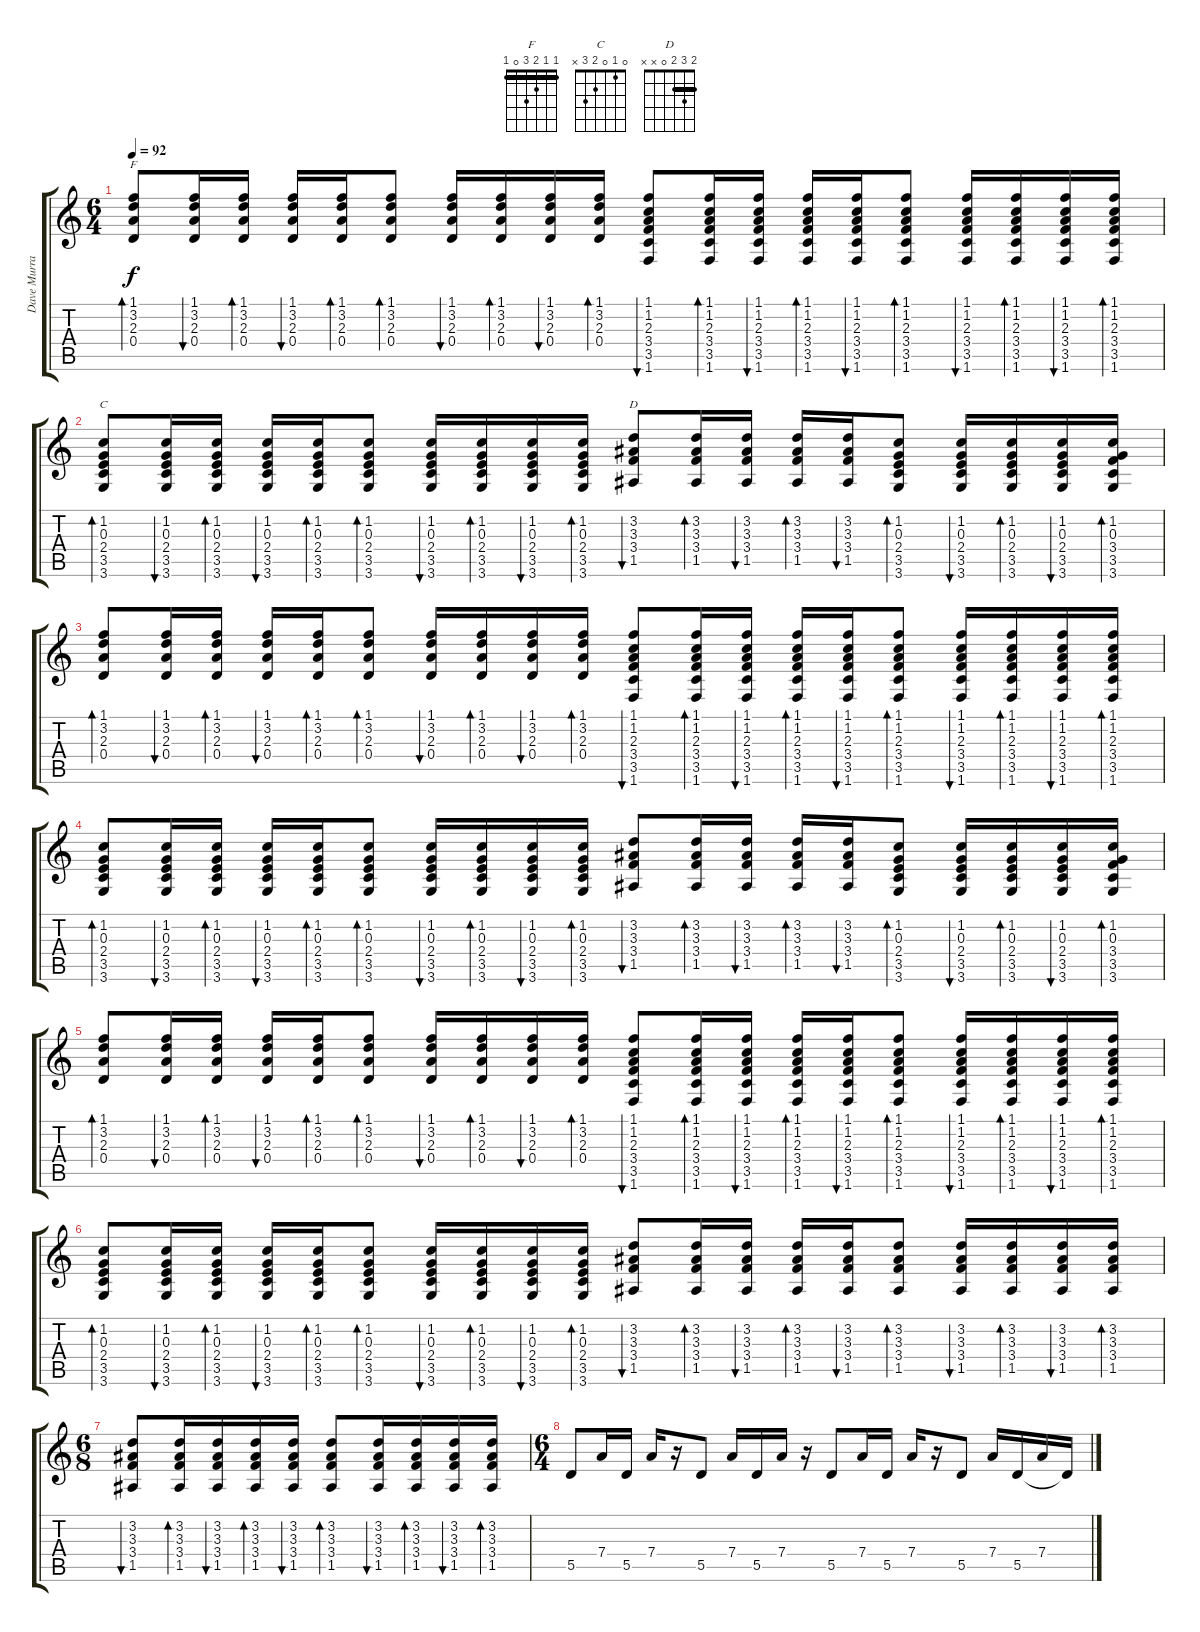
\track ("Dave Murray" "Dave Murra") {instrument acousticguitarsteel}
\staff {score tabs}
\tuning (E4 B3 G3 D3 A2 E2) {hide}
\chord ("F" 1 1 2 3 0 1) {barre 1}
\chord ("C" 0 1 0 2 3 x)
\chord ("D" 2 3 2 0 x x) {barre 2}
\ts (6 4)
\tempo 92
\clef g2
\ks c
(1.1 3.2 2.3 0.4).8{bd 60 ch "F" dy f} (1.1 3.2 2.3 0.4).16{bu 60} (1.1 3.2 2.3 0.4).16{bd 60} (1.1 3.2 2.3 0.4).16{bu 60} (1.1 3.2 2.3 0.4).16{bd 60} (1.1 3.2 2.3 0.4).8{bd 60} (1.1 3.2 2.3 0.4).16{bu 60} (1.1 3.2 2.3 0.4).16{bd 60} (1.1 3.2 2.3 0.4).16{bu 60} (1.1 3.2 2.3 0.4).16{bd 60} (1.1 1.2 2.3 3.4 3.5 1.6).8{bu 60} (1.1 1.2 2.3 3.4 3.5 1.6).16{bd 60} (1.1 1.2 2.3 3.4 3.5 1.6).16{bu 60} (1.1 1.2 2.3 3.4 3.5 1.6).16{bd 60} (1.1 1.2 2.3 3.4 3.5 1.6).16{bu 60} (1.1 1.2 2.3 3.4 3.5 1.6).8{bd 60} (1.1 1.2 2.3 3.4 3.5 1.6).16{bu 60} (1.1 1.2 2.3 3.4 3.5 1.6).16{bd 60} (1.1 1.2 2.3 3.4 3.5 1.6).16{bu 60} (1.1 1.2 2.3 3.4 3.5 1.6).16{bd 60} |
(1.2 0.3 2.4 3.5 3.6).8{bd 60 ch "C"} (1.2 0.3 2.4 3.5 3.6).16{bu 60} (1.2 0.3 2.4 3.5 3.6).16{bd 60} (1.2 0.3 2.4 3.5 3.6).16{bu 60} (1.2 0.3 2.4 3.5 3.6).16{bd 60} (1.2 0.3 2.4 3.5 3.6).8{bd 60} (1.2 0.3 2.4 3.5 3.6).16{bu 60} (1.2 0.3 2.4 3.5 3.6).16{bd 60} (1.2 0.3 2.4 3.5 3.6).16{bu 60} (1.2 0.3 2.4 3.5 3.6).16{bd 60} (3.2 3.3 3.4 1.5).8{bu 60 ch "D"} (3.2 3.3 3.4 1.5).16{bd 60} (3.2 3.3 3.4 1.5).16{bu 60} (3.2 3.3 3.4 1.5).16{bd 60} (3.2 3.3 3.4 1.5).16{bu 60} (1.2 0.3 2.4 3.5 3.6).8{bd 60} (1.2 0.3 2.4 3.5 3.6).16{bu 60} (1.2 0.3 2.4 3.5 3.6).16{bd 60} (1.2 0.3 2.4 3.5 3.6).16{bu 60} (1.2 0.3 3.4 3.5 3.6).16{bd 60} |
(1.1 3.2 2.3 0.4).8{bd 60} (1.1 3.2 2.3 0.4).16{bu 60} (1.1 3.2 2.3 0.4).16{bd 60} (1.1 3.2 2.3 0.4).16{bu 60} (1.1 3.2 2.3 0.4).16{bd 60} (1.1 3.2 2.3 0.4).8{bd 60} (1.1 3.2 2.3 0.4).16{bu 60} (1.1 3.2 2.3 0.4).16{bd 60} (1.1 3.2 2.3 0.4).16{bu 60} (1.1 3.2 2.3 0.4).16{bd 60} (1.1 1.2 2.3 3.4 3.5 1.6).8{bu 60} (1.1 1.2 2.3 3.4 3.5 1.6).16{bd 60} (1.1 1.2 2.3 3.4 3.5 1.6).16{bu 60} (1.1 1.2 2.3 3.4 3.5 1.6).16{bd 60} (1.1 1.2 2.3 3.4 3.5 1.6).16{bu 60} (1.1 1.2 2.3 3.4 3.5 1.6).8{bd 60} (1.1 1.2 2.3 3.4 3.5 1.6).16{bu 60} (1.1 1.2 2.3 3.4 3.5 1.6).16{bd 60} (1.1 1.2 2.3 3.4 3.5 1.6).16{bu 60} (1.1 1.2 2.3 3.4 3.5 1.6).16{bd 60} |
(1.2 0.3 2.4 3.5 3.6).8{bd 60} (1.2 0.3 2.4 3.5 3.6).16{bu 60} (1.2 0.3 2.4 3.5 3.6).16{bd 60} (1.2 0.3 2.4 3.5 3.6).16{bu 60} (1.2 0.3 2.4 3.5 3.6).16{bd 60} (1.2 0.3 2.4 3.5 3.6).8{bd 60} (1.2 0.3 2.4 3.5 3.6).16{bu 60} (1.2 0.3 2.4 3.5 3.6).16{bd 60} (1.2 0.3 2.4 3.5 3.6).16{bu 60} (1.2 0.3 2.4 3.5 3.6).16{bd 60} (3.2 3.3 3.4 1.5).8{bu 60} (3.2 3.3 3.4 1.5).16{bd 60} (3.2 3.3 3.4 1.5).16{bu 60} (3.2 3.3 3.4 1.5).16{bd 60} (3.2 3.3 3.4 1.5).16{bu 60} (1.2 0.3 2.4 3.5 3.6).8{bd 60} (1.2 0.3 2.4 3.5 3.6).16{bu 60} (1.2 0.3 2.4 3.5 3.6).16{bd 60} (1.2 0.3 2.4 3.5 3.6).16{bu 60} (1.2 0.3 3.4 3.5 3.6).16{bd 60} |
(1.1 3.2 2.3 0.4).8{bd 60} (1.1 3.2 2.3 0.4).16{bu 60} (1.1 3.2 2.3 0.4).16{bd 60} (1.1 3.2 2.3 0.4).16{bu 60} (1.1 3.2 2.3 0.4).16{bd 60} (1.1 3.2 2.3 0.4).8{bd 60} (1.1 3.2 2.3 0.4).16{bu 60} (1.1 3.2 2.3 0.4).16{bd 60} (1.1 3.2 2.3 0.4).16{bu 60} (1.1 3.2 2.3 0.4).16{bd 60} (1.1 1.2 2.3 3.4 3.5 1.6).8{bu 60} (1.1 1.2 2.3 3.4 3.5 1.6).16{bd 60} (1.1 1.2 2.3 3.4 3.5 1.6).16{bu 60} (1.1 1.2 2.3 3.4 3.5 1.6).16{bd 60} (1.1 1.2 2.3 3.4 3.5 1.6).16{bu 60} (1.1 1.2 2.3 3.4 3.5 1.6).8{bd 60} (1.1 1.2 2.3 3.4 3.5 1.6).16{bu 60} (1.1 1.2 2.3 3.4 3.5 1.6).16{bd 60} (1.1 1.2 2.3 3.4 3.5 1.6).16{bu 60} (1.1 1.2 2.3 3.4 3.5 1.6).16{bd 60} |
(1.2 0.3 2.4 3.5 3.6).8{bd 60} (1.2 0.3 2.4 3.5 3.6).16{bu 60} (1.2 0.3 2.4 3.5 3.6).16{bd 60} (1.2 0.3 2.4 3.5 3.6).16{bu 60} (1.2 0.3 2.4 3.5 3.6).16{bd 60} (1.2 0.3 2.4 3.5 3.6).8{bd 60} (1.2 0.3 2.4 3.5 3.6).16{bu 60} (1.2 0.3 2.4 3.5 3.6).16{bd 60} (1.2 0.3 2.4 3.5 3.6).16{bu 60} (1.2 0.3 2.4 3.5 3.6).16{bd 60} (3.2 3.3 3.4 1.5).8{bu 60} (3.2 3.3 3.4 1.5).16{bd 60} (3.2 3.3 3.4 1.5).16{bu 60} (3.2 3.3 3.4 1.5).16{bd 60} (3.2 3.3 3.4 1.5).16{bu 60} (3.2 3.3 3.4 1.5).8{bd 60} (3.2 3.3 3.4 1.5).16{bu 60} (3.2 3.3 3.4 1.5).16{bd 60} (3.2 3.3 3.4 1.5).16{bu 60} (3.2 3.3 3.4 1.5).16{bd 60} |
\ts (6 8)
(3.2 3.3 3.4 1.5).8{bu 60} (3.2 3.3 3.4 1.5).16{bd 60} (3.2 3.3 3.4 1.5).16{bu 60} (3.2 3.3 3.4 1.5).16{bd 60} (3.2 3.3 3.4 1.5).16{bu 60} (3.2 3.3 3.4 1.5).8{bd 60} (3.2 3.3 3.4 1.5).16{bu 60} (3.2 3.3 3.4 1.5).16{bd 60} (3.2 3.3 3.4 1.5).16{bu 60} (3.2 3.3 3.4 1.5).16{bd 60} |
\ts (6 4)
5.5.8 7.4.16 5.5.16 7.4.16 r.16 5.5.8 7.4.16 5.5.16 7.4.16 r.16 5.5.8 7.4.16 5.5.16 7.4.16 r.16 5.5.8 7.4.16 5.5.16 7.4.16 5.5{t}.16
